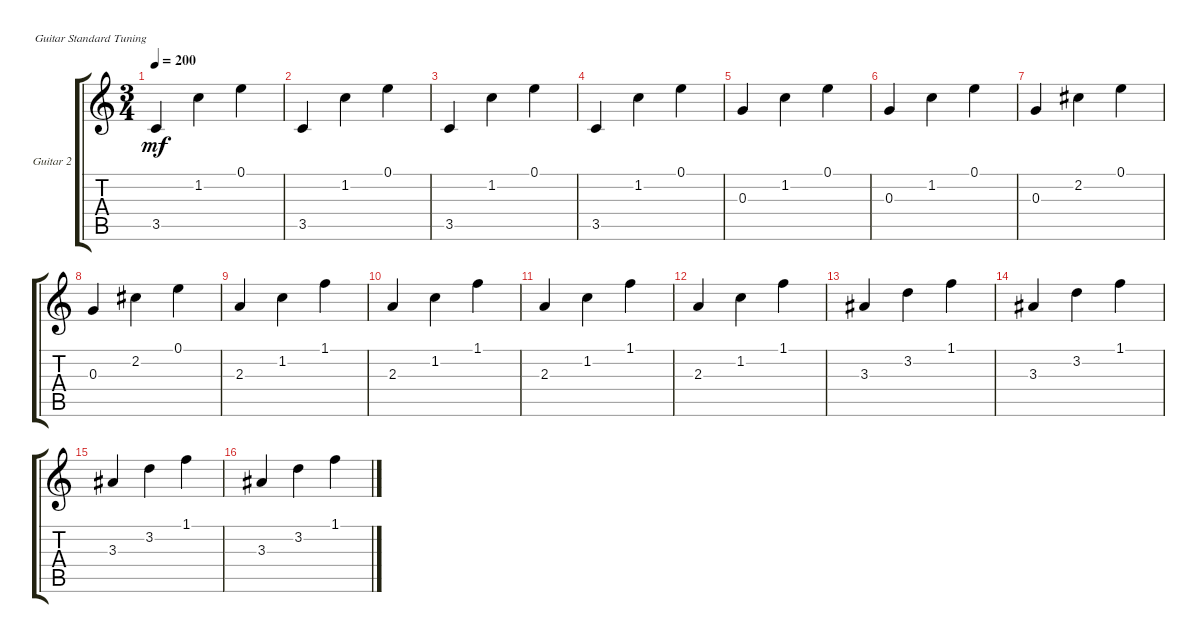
\bracketExtendMode groupsimilarinstruments
\firstSystemTrackNameOrientation horizontal
\otherSystemsTrackNameOrientation horizontal
\track ("Acoustic Guitar 2" "Guitar 2") {instrument acousticguitarsteel}
\staff {score tabs}
\tuning (E4 B3 G3 D3 A2 E2)
\ts (3 4)
\tempo 200
\clef g2
\scale
0.333333
\ks c
3.5.4{dy mf} 1.2.4 0.1.4 |
\scale
0.333333 3.5.4 1.2.4 0.1.4 |
\scale
0.333333 3.5.4 1.2.4 0.1.4 |
\scale
0.333333 3.5.4 1.2.4 0.1.4 |
\scale
0.333333 0.3.4 1.2.4 0.1.4 |
\scale
0.333333 0.3.4 1.2.4 0.1.4 |
\scale
0.333333 0.3.4 2.2.4 0.1.4 |
\scale
0.333333 0.3.4 2.2.4 0.1.4 |
\scale
0.333333 2.3.4 1.2.4 1.1.4 |
\scale
0.333333 2.3.4 1.2.4 1.1.4 |
\scale
0.333333 2.3.4 1.2.4 1.1.4 |
\scale
0.333333 2.3.4 1.2.4 1.1.4 |
\scale
0.333333 3.3.4 3.2.4 1.1.4 |
\scale
0.333333 3.3.4 3.2.4 1.1.4 |
\scale
0.333333 3.3.4 3.2.4 1.1.4 |
\scale
0.333333 3.3.4 3.2.4 1.1.4
